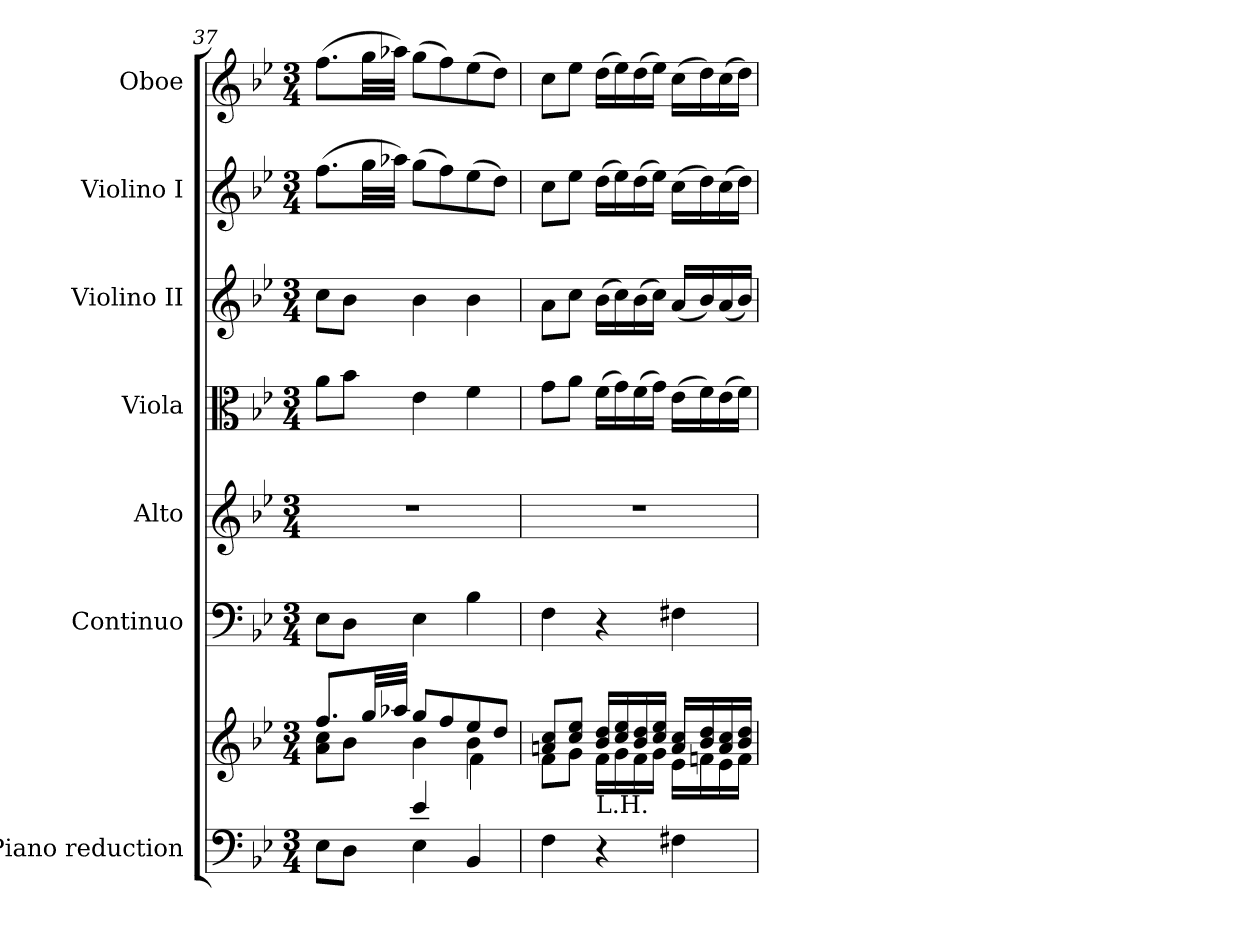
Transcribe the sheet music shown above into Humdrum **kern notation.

**kern	**kern	**kern	**kern	**kern	**kern	**kern	**kern
*part7	*part7	*part6	*part5	*part4	*part3	*part2	*part1
*staff8	*staff7	*staff6	*staff5	*staff4	*staff3	*staff2	*staff1
*I"Piano reduction	*	*I"Continuo	*I"Alto	*I"Viola	*I"Violino II	*I"Violino I	*I"Oboe
*I'Pno	*	*	*	*	*	*	*I'Ob
*clefF4	*clefG2	*clefF4	*clefG2	*clefC3	*clefG2	*clefG2	*clefG2
*k[b-e-]	*k[b-e-]	*k[b-e-]	*k[b-e-]	*k[b-e-]	*k[b-e-]	*k[b-e-]	*k[b-e-]
*M3/4	*M3/4	*M3/4	*M3/4	*M3/4	*M3/4	*M3/4	*M3/4
=37	=37	=37	=37	=37	=37	=37	=37
*^	*^	*	*	*	*	*	*
*	*	*	*^	*	*	*	*	*	*
4ryy	8E-\L	8.ff/L	8a\ 8cc\L	4ryy	8E-\L	2.r	8a\L	8cc\L	(8.ff\L	(8.ff\L
.	8D\J	.	8b-\J	.	8D\J	.	8b-\J	8b-\J	.	.
.	.	32gg/LL	.	.	.	.	.	.	32gg\LL	32gg\LL
.	.	32aa-X/JJJ	.	.	.	.	.	.	32aa-X\JJJ)	32aa-X\JJJ)
4e-/	4E-\	8gg/L	4b-\	4ryy	4E-\	.	4e-\	4b-\	(8gg\L	(8gg\L
.	.	8ff/	.	.	.	.	.	.	8ff\)	8ff\)
4ryy	4BB-/	8ee-/	4b-\	4f\	4B-\	.	4f\	4b-\	(8ee-\	(8ee-\
.	.	8dd/J	.	.	.	.	.	.	8dd\J)	8dd\J)
*v	*v	*	*	*	*	*	*	*	*	*
*	*	*v	*v	*	*	*	*	*	*
=38	=38	=38	=38	=38	=38	=38	=38	=38
4F\	8an/ 8cc/L	8f\L	4F\	2.r	8g\L	8a\L	8cc\L	8cc\L
.	8cc/ 8ee-/J	8g\J	.	.	8a\J	8cc\J	8ee-\J	8ee-\J
!	!LO:TX:b:t=L.H.	!	!	!	!	!	!	!
4r	16b-/ 16dd/LL	16f\LL	4r	.	(16f\LL	(16b-\LL	(16dd\LL	(16dd\LL
.	16cc/ 16ee-/	16g\	.	.	16g\)	16cc\)	16ee-\)	16ee-\)
.	16b-/ 16dd/	16f\	.	.	(16f\	(16b-\	(16dd\	(16dd\
.	16cc/ 16ee-/JJ	16g\JJ	.	.	16g\JJ)	16cc\JJ)	16ee-\JJ)	16ee-\JJ)
4F#X\	16a/ 16cc/LL	16e-\LL	4F#X\	.	(16e-\LL	(16a/LL	(16cc\LL	(16cc\LL
.	16b-/ 16dd/	16fn\	.	.	16f\)	16b-/)	16dd\)	16dd\)
.	16a/ 16cc/	16e-\	.	.	(16e-\	(16a/	(16cc\	(16cc\
.	16b-/ 16dd/JJ	16f\JJ	.	.	16f\JJ)	16b-/JJ)	16dd\JJ)	16dd\JJ)
*	*v	*v	*	*	*	*	*	*
=	=	=	=	=	=	=	=
*-	*-	*-	*-	*-	*-	*-	*-
